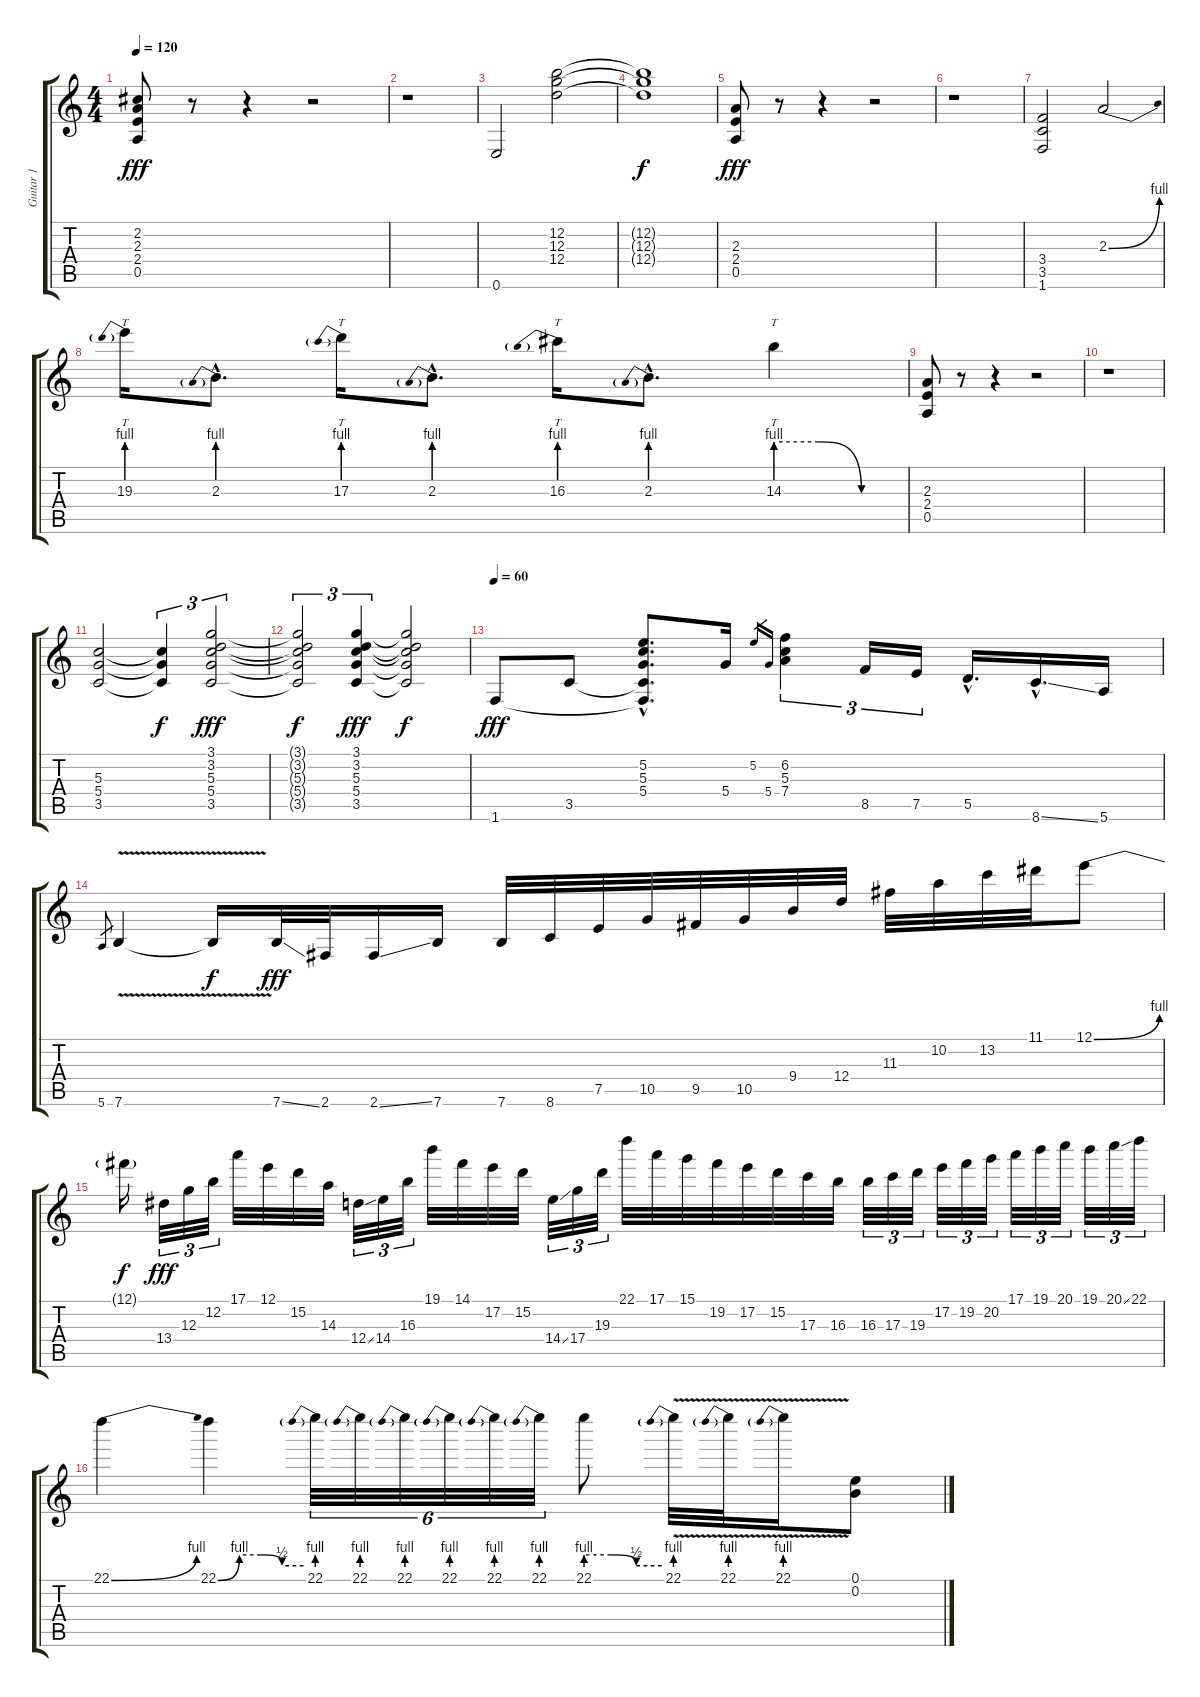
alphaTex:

\track ("Guitar 1" "Guitar 1") {instrument distortionguitar}
\staff {score tabs}
\tuning (E4 B3 G3 D3 A2 E2) {hide}
\ts (4 4)
\tempo 120
\clef g2
\ks c
(2.2 2.3 2.4 0.5).8{dy fff instrument distortionguitar} r.8 r.4 r.2 |
r.1 |
0.6.2 (12.2 12.3 12.4).2 |
(12.2{t} 12.3{t} 12.4{t}).1{dy f} |
(2.3 2.4 0.5).8{dy fff} r.8 r.4 r.2 |
r.1 |
(3.4 3.5 1.6).2 2.3{be (bend 0 0 60 4)}.2 |
19.3{be (prebend 0 4 60 4)}.16{tt} 2.3{be (prebend 0 4 60 4) hac}.8{d} 17.3{be (prebend 0 4 60 4)}.16{tt} 2.3{be (prebend 0 4 60 4) hac}.8{d} 16.3{be (prebend 0 4 60 4)}.16{tt} 2.3{be (prebend 0 4 60 4) hac}.8{d} 14.3{be (custom 0 4 20 4 40 0 60 0)}.4{tt} |
(2.3 2.4 0.5).8 r.8 r.4 r.2 |
r.1 |
(5.3 5.4 3.5).2 (5.3{t} 5.4{t} 3.5{t}).4{tu (3 2) dy f} (3.1 3.2 5.3 5.4 3.5).2{tu (3 2) dy fff} |
(3.1{t} 3.2{t} 5.3{t} 5.4{t} 3.5{t}).2{tu (3 2) dy f} (3.1 3.2 5.3 5.4 3.5).4{tu (3 2) dy fff} (3.1{t} 3.2{t} 5.3{t} 5.4{t} 3.5{t}).2{dy f} |
\tempo 60
1.6.8{dy fff} 3.5.8 (5.2{hac} 5.3{hac} 5.4{hac} 3.5{hac t} 1.6{hac t}).8{d} 5.4.16 5.2.16{gr} 5.4.16{gr} (6.2 5.3 7.4).4{tu (3 2)} 8.5.16{tu (3 2)} 7.5.16{tu (3 2)} 5.5{hac}.16{d} 8.6{ss hac}.16{d} 5.6.16 |
5.6.8{gr} 7.6{v}.4 7.6{t}.16{dy f} 7.6{ss}.32{dy fff} 2.6.32 2.6{ss}.16 7.6.16 7.6.32 8.6.32 7.5.32 10.5.32 9.5.32 10.5.32 9.4.32 12.4.32 11.3.32 10.2.32 13.2.32 11.1.32 12.1{be (bend 0 0 60 4)}.8 |
12.1{t}.16{dy f} 13.4.32{tu (3 2) dy fff} 12.3.32{tu (3 2)} 12.2.32{tu (3 2)} 17.1.32 12.1.32 15.2.32 14.3.32 12.4{ss}.32{tu (3 2)} 14.4.32{tu (3 2)} 16.3.32{tu (3 2)} 19.1.32 14.1.32 17.2.32 15.2.32 14.4{ss}.32{tu (3 2)} 17.4.32{tu (3 2)} 19.3.32{tu (3 2)} 22.1.32 17.1.32 15.1.32 19.2.32 17.2.32 15.2.32 17.3.32 16.3.32 16.3.32{tu (3 2)} 17.3.32{tu (3 2)} 19.3.32{tu (3 2)} 17.2.32{tu (3 2)} 19.2.32{tu (3 2)} 20.2.32{tu (3 2)} 17.1.32{tu (3 2)} 19.1.32{tu (3 2)} 20.1.32{tu (3 2)} 19.1.32{tu (3 2)} 20.1{ss}.32{tu (3 2)} 22.1.32{tu (3 2)} |
22.1{be (bend 0 0 60 4)}.4 22.1{be (custom 0 0 15 4 30 4 45 2 60 2)}.4 22.1{be (prebend 0 4 60 4)}.32{tu (6 4)} 22.1{be (prebend 0 4 60 4)}.32{tu (6 4)} 22.1{be (prebend 0 4 60 4)}.32{tu (6 4)} 22.1{be (prebend 0 4 60 4)}.32{tu (6 4)} 22.1{be (prebend 0 4 60 4)}.32{tu (6 4)} 22.1{be (prebend 0 4 60 4)}.32{tu (6 4)} 22.1{be (custom 0 4 20 4 40 2 60 2)}.8 22.1{be (prebend 0 4 60 4) v}.32 22.1{be (prebend 0 4 60 4) v}.32 22.1{be (prebend 0 4 60 4) v}.16 (0.1 0.2).8
